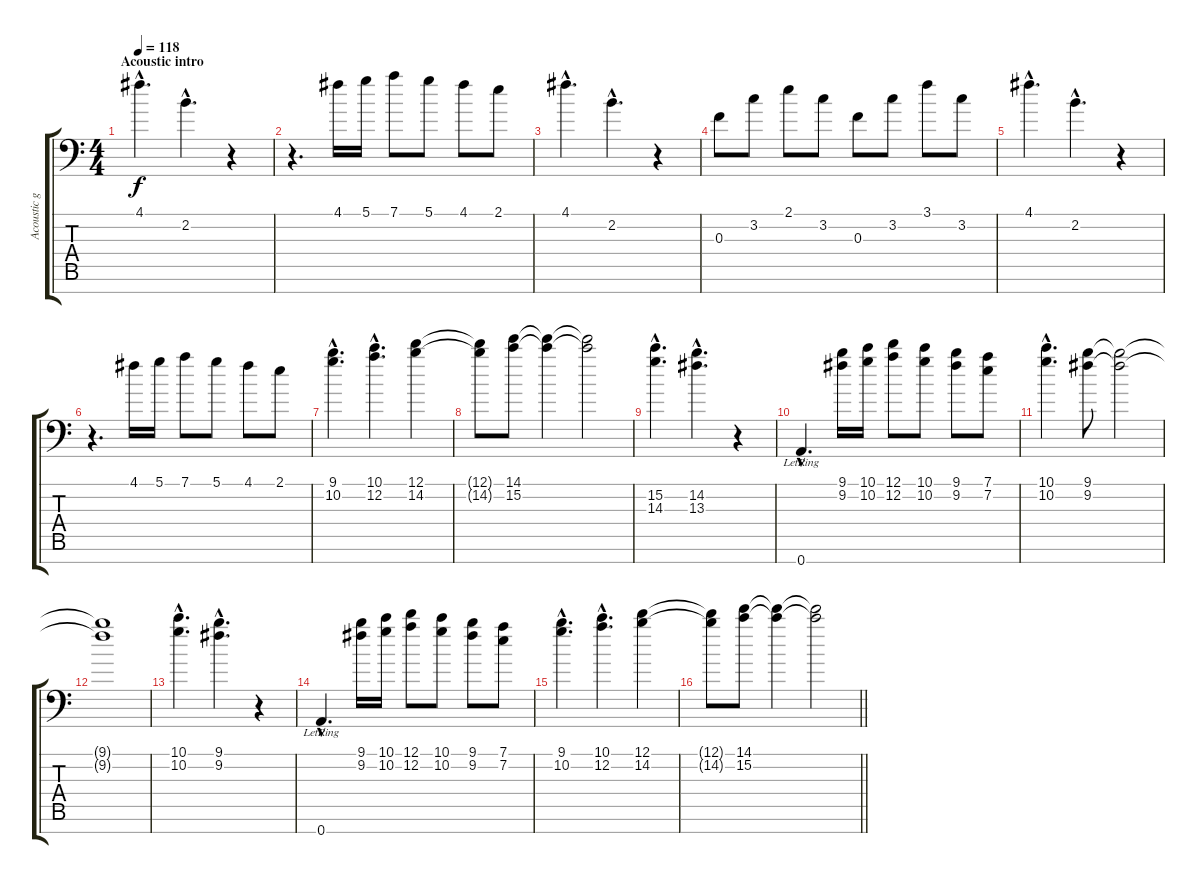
\track ("Acoustic guitar" "Acoustic g") {instrument acousticguitarsteel}
\staff {score tabs}
\tuning (D4 A3 F3 C3 G2 D2 A1) {hide}
\ts (4 4)
\section ("" "Acoustic intro")
\tempo 118
\clef f4
\ks c
4.1{hac}.4{d dy f instrument acousticguitarsteel} 2.2{hac}.4{d} r.4 |
r.4{d} 4.1.16 5.1.16 7.1.8 5.1.8 4.1.8 2.1.8 |
4.1{hac}.4{d} 2.2{hac}.4{d} r.4 |
0.3.8 3.2.8 2.1.8 3.2.8 0.3.8 3.2.8 3.1.8 3.2.8 |
4.1{hac}.4{d} 2.2{hac}.4{d} r.4 |
r.4{d} 4.1.16 5.1.16 7.1.8 5.1.8 4.1.8 2.1.8 |
(9.1{hac} 10.2{hac}).4{d} (10.1{hac} 12.2{hac}).4{d} (12.1 14.2).4 |
(12.1{t} 14.2{t}).8 (14.1 15.2).8 (14.1{t} 15.2{t}).4 (14.1{t} 15.2{t}).2 |
(15.2{hac} 14.3{hac}).4{d} (14.2{hac} 13.3{hac}).4{d} r.4 |
0.7{hac lr}.4{d} (9.1 9.2).16 (10.1 10.2).16 (12.1 12.2).8 (10.1 10.2).8 (9.1 9.2).8 (7.1 7.2).8 |
(10.1{hac} 10.2{hac}).4{d} (9.1 9.2).8 (9.1{t} 9.2{t}).2 |
(9.1{t} 9.2{t}).1 |
(10.1{hac} 10.2{hac}).4{d} (9.1{hac} 9.2{hac}).4{d} r.4 |
0.7{hac lr}.4{d} (9.1 9.2).16 (10.1 10.2).16 (12.1 12.2).8 (10.1 10.2).8 (9.1 9.2).8 (7.1 7.2).8 |
(9.1{hac} 10.2{hac}).4{d} (10.1{hac} 12.2{hac}).4{d} (12.1 14.2).4 |
\barLineRight lightlight
(12.1{t} 14.2{t}).8 (14.1 15.2).8 (14.1{t} 15.2{t}).4 (14.1{t} 15.2{t}).2
